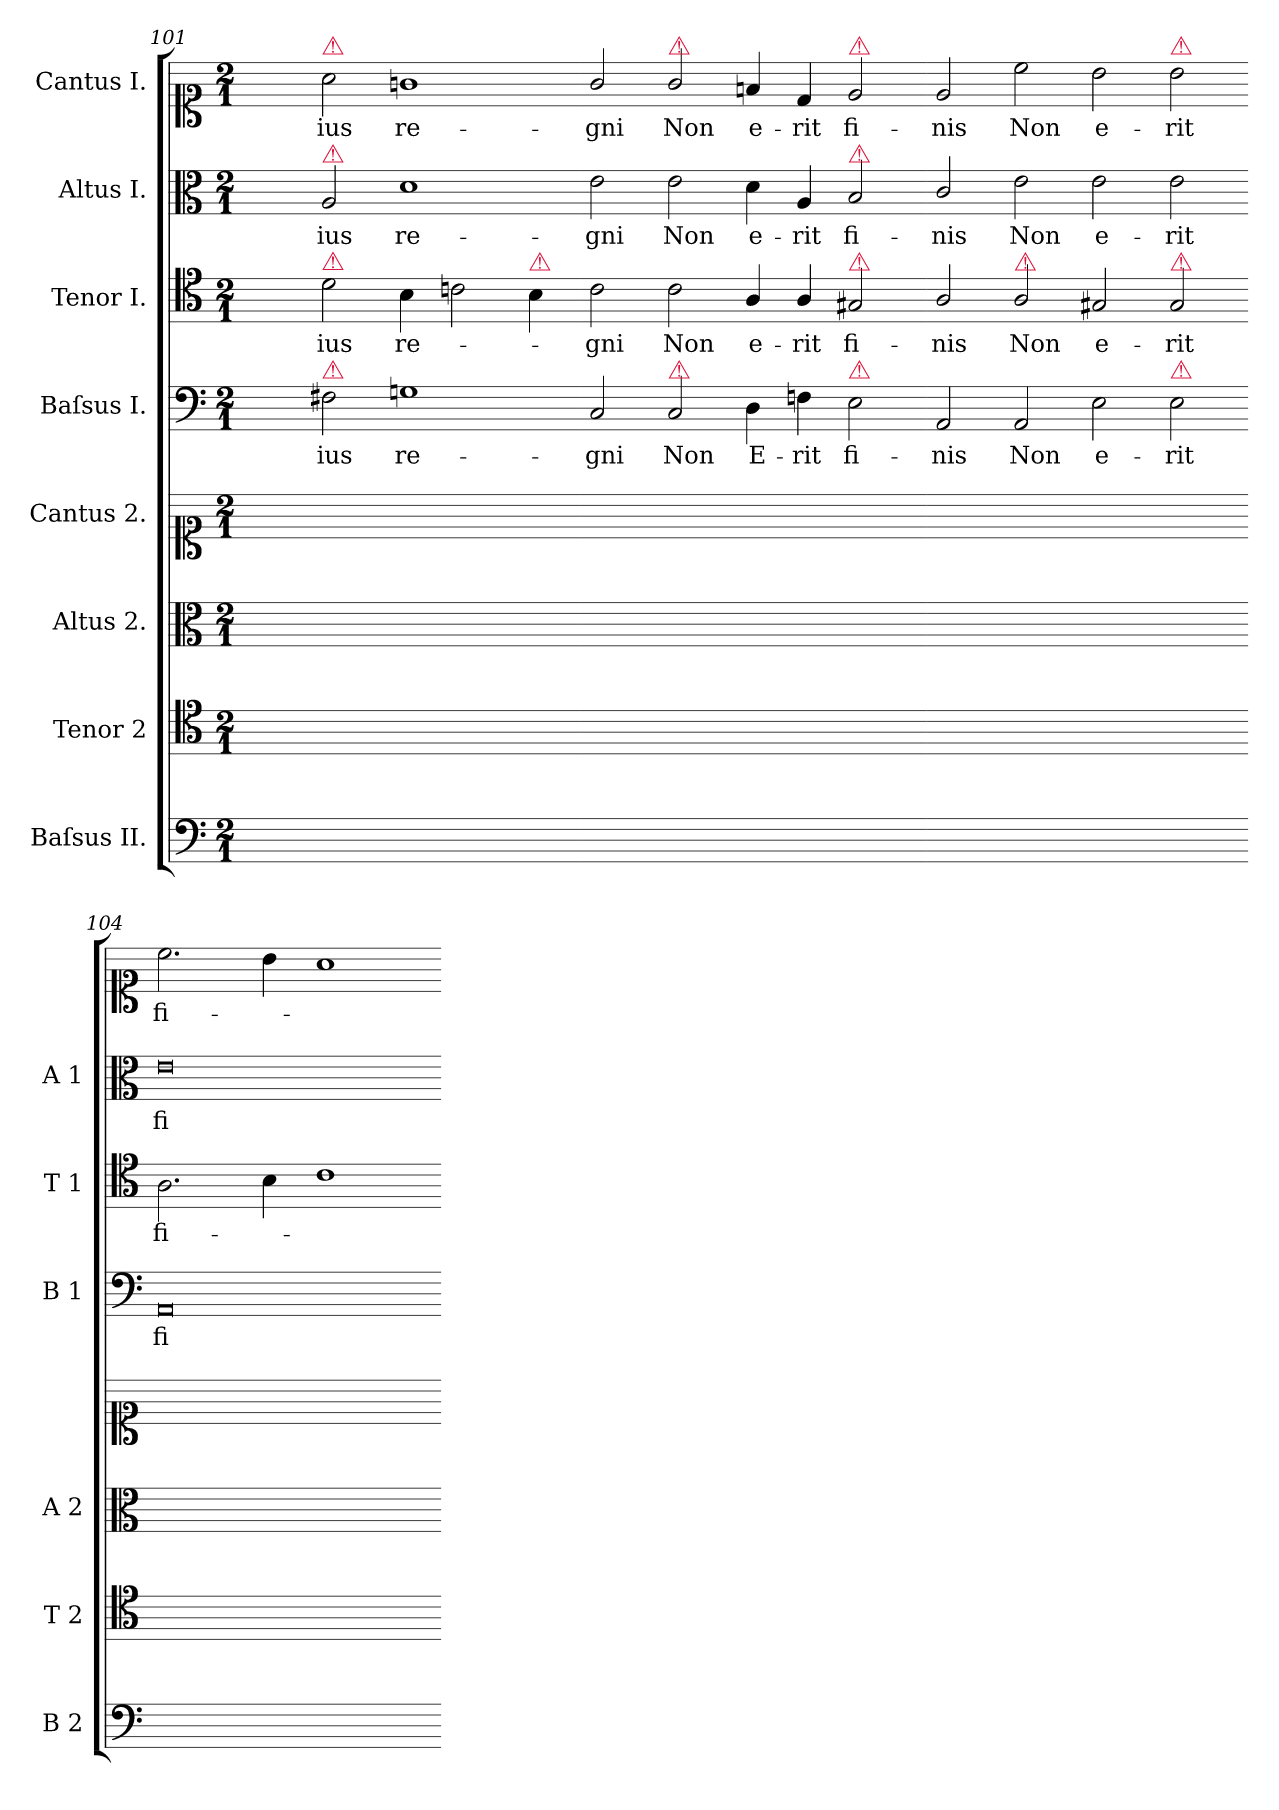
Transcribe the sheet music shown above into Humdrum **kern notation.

**kern	**kern	**kern	**kern	**kern	**text	**kern	**text	**kern	**text	**kern	**text
*part8	*part7	*part6	*part5	*part4	*part4	*part3	*part3	*part2	*part2	*part1	*part1
*staff8	*staff7	*staff6	*staff5	*staff4	*staff4	*staff3	*staff3	*staff2	*staff2	*staff1	*staff1
*I"Baſsus II.	*I"Tenor 2	*I"Altus 2.	*I"Cantus 2.	*I"Baſsus I.	*	*I"Tenor I.	*	*I"Altus I.	*	*I"Cantus I.	*
*I'B 2	*I'T 2	*I'A 2	*	*I'B 1	*	*I'T 1	*	*I'A 1	*	*	*
*clefF4	*clefC4	*clefC3	*clefC1	*clefF4	*	*clefC4	*	*clefC3	*	*clefC1	*
*k[]	*k[]	*k[]	*k[]	*k[]	*	*k[]	*	*k[]	*	*k[]	*
*a:	*a:	*a:	*a:	*a:	*	*a:	*	*a:	*	*a:	*
*M2/1	*M2/1	*M2/1	*M2/1	*M2/1	*	*M2/1	*	*M2/1	*	*M2/1	*
=101	=101	=101	=101	=101	=101	=101	=101	=101	=101	=101	=101
0ryy	0ryy	0ryy	0ryy	2ryy	.	2ryy	.	2ryy	.	2ryy	.
!	!	!	!	!	!	!	!	!	!	!LO:TX:a:color=crimson:t=⚠	!
!	!	!	!	!	!	!	!	!LO:TX:a:color=crimson:t=⚠	!	!	!
!	!	!	!	!	!	!LO:TX:a:color=crimson:t=⚠	!	!	!	!	!
!	!	!	!	!LO:TX:a:color=crimson:t=⚠	!	!	!	!	!	!	!
.	.	.	.	2F#X\	-ius	2d\	-ius	2A/	-ius	2a\	-ius
.	.	.	.	1Gn	re-	4B\	re-	1d	re-	1gn	re-
.	.	.	.	.	.	2cn\	.	.	.	.	.
!	!	!	!	!	!	!LO:TX:a:color=crimson:t=⚠	!	!	!	!	!
.	.	.	.	.	.	4B\	.	.	.	.	.
=102-	=102-	=102-	=102-	=102-	=102-	=102-	=102-	=102-	=102-	=102-	=102-
0ryy	0ryy	0ryy	0ryy	2C/	-gni	2c\	-gni	2e\	-gni	2g/	-gni
!	!	!	!	!	!	!	!	!	!	!LO:TX:a:color=crimson:t=⚠	!
!	!	!	!	!LO:TX:a:color=crimson:t=⚠	!	!	!	!	!	!	!
.	.	.	.	2C/	Non	2c\	Non	2e\	Non	2g/	Non
.	.	.	.	4D\	E-	4A/	e-	4d\	e-	4fn/	e-
.	.	.	.	4Fn\	-rit	4A/	-rit	4A/	-rit	4d/	-rit
!	!	!	!	!	!	!	!	!	!	!LO:TX:a:color=crimson:t=⚠	!
!	!	!	!	!	!	!	!	!LO:TX:a:color=crimson:t=⚠	!	!	!
!	!	!	!	!	!	!LO:TX:a:color=crimson:t=⚠	!	!	!	!	!
!	!	!	!	!LO:TX:a:color=crimson:t=⚠	!	!	!	!	!	!	!
.	.	.	.	2E\	fi-	2G#X/	fi-	2B/	fi-	2e/	fi-
=103-	=103-	=103-	=103-	=103-	=103-	=103-	=103-	=103-	=103-	=103-	=103-
0ryy	0ryy	0ryy	0ryy	2AA/	-nis	2A/	-nis	2c/	-nis	2e/	-nis
!	!	!	!	!	!	!LO:TX:a:color=crimson:t=⚠	!	!	!	!	!
.	.	.	.	2AA/	Non	2A/	Non	2e\	Non	2cc\	Non
.	.	.	.	2E\	e-	2G#X/	e-	2e\	e-	2b\	e-
!	!	!	!	!	!	!	!	!	!	!LO:TX:a:color=crimson:t=⚠	!
!	!	!	!	!	!	!LO:TX:a:color=crimson:t=⚠	!	!	!	!	!
!	!	!	!	!LO:TX:a:color=crimson:t=⚠	!	!	!	!	!	!	!
.	.	.	.	2E\	-rit	2G#/	-rit	2e\	-rit	2b\	-rit
=104-	=104-	=104-	=104-	=104-	=104-	=104-	=104-	=104-	=104-	=104-	=104-
0ryy	0ryy	0ryy	0ryy	0AA	fi-	2.A\	fi-	0e	fi-	2.cc\	fi-
.	.	.	.	.	.	4B\	.	.	.	4b\	.
.	.	.	.	.	.	1c	.	.	.	1a	.
=-	=-	=-	=-	=-	=-	=-	=-	=-	=-	=-	=-
*-	*-	*-	*-	*-	*-	*-	*-	*-	*-	*-	*-
